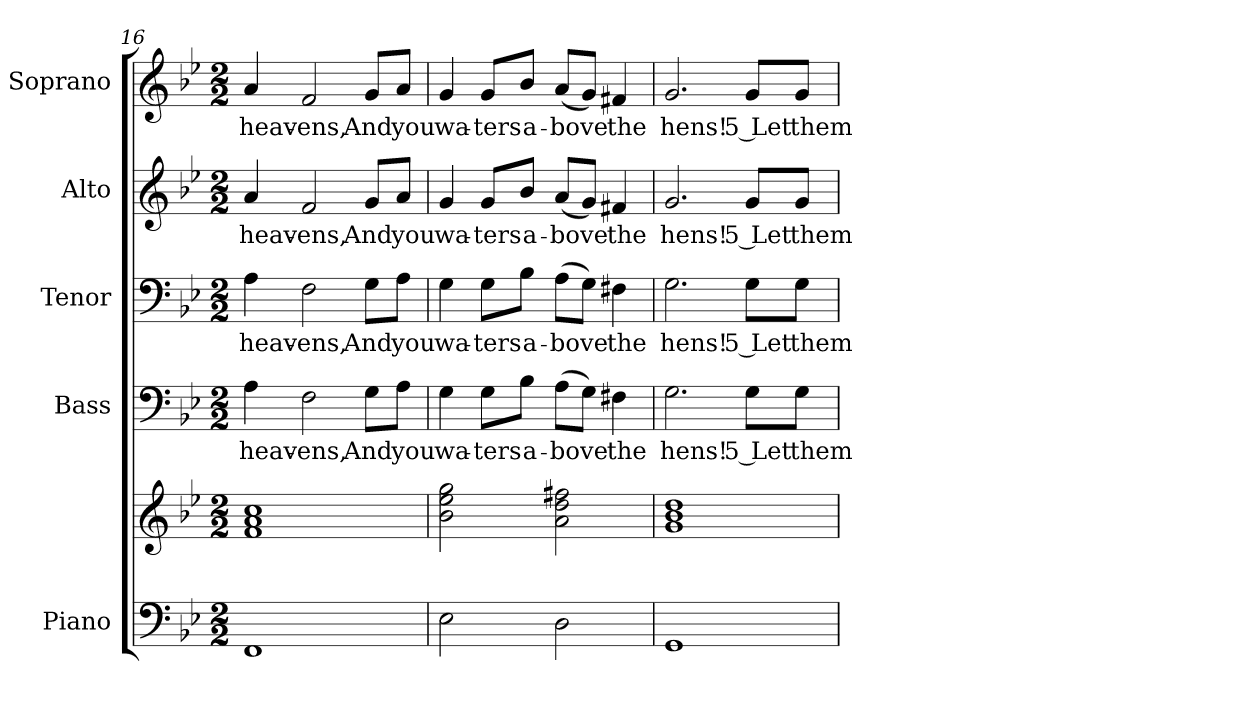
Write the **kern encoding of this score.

**kern	**kern	**kern	**text	**kern	**text	**kern	**text	**kern	**text
*part5	*part5	*part4	*part4	*part3	*part3	*part2	*part2	*part1	*part1
*staff6	*staff5	*staff4	*staff4	*staff3	*staff3	*staff2	*staff2	*staff1	*staff1
*I"Piano	*	*I"Bass	*	*I"Tenor	*	*I"Alto	*	*I"Soprano	*
*I'Pno.	*	*I'B.	*	*I'T.	*	*I'A.	*	*I'S.	*
!!LO:PB:g=z
*clefF4	*clefG2	*clefF4	*	*clefF4	*	*clefG2	*	*clefG2	*
*k[b-e-]	*k[b-e-]	*k[b-e-]	*	*k[b-e-]	*	*k[b-e-]	*	*k[b-e-]	*
*B-:	*B-:	*B-:	*	*B-:	*	*B-:	*	*B-:	*
*M2/2	*M2/2	*M2/2	*	*M2/2	*	*M2/2	*	*M2/2	*
=16	=16	=16	=16	=16	=16	=16	=16	=16	=16
!	!	!	!LO:LY:b:color=#000000	!	!	!	!	!	!
!	!	!	!	!	!LO:LY:b:color=#000000	!	!	!	!
!	!	!	!	!	!	!	!LO:LY:b:color=#000000	!	!
!	!	!	!	!	!	!	!	!	!LO:LY:b:color=#000000
1FFi	1fi 1ai 1cci	4Ai\	heav-	4Ai\	heav-	4ai/	heav-	4ai/	heav-
!	!	!	!LO:LY:b:color=#000000	!	!	!	!	!	!
!	!	!	!	!	!LO:LY:b:color=#000000	!	!	!	!
!	!	!	!	!	!	!	!LO:LY:b:color=#000000	!	!
!	!	!	!	!	!	!	!	!	!LO:LY:b:color=#000000
.	.	2Fi\	-ens,	2Fi\	-ens,	2fi/	-ens,	2fi/	-ens,
!	!	!	!LO:LY:b:color=#000000	!	!	!	!	!	!
!	!	!	!	!	!LO:LY:b:color=#000000	!	!	!	!
!	!	!	!	!	!	!	!LO:LY:b:color=#000000	!	!
!	!	!	!	!	!	!	!	!	!LO:LY:b:color=#000000
.	.	8Gi\L	And	8Gi\L	And	8gi/L	And	8gi/L	And
!	!	!	!LO:LY:b:color=#000000	!	!	!	!	!	!
!	!	!	!	!	!LO:LY:b:color=#000000	!	!	!	!
!	!	!	!	!	!	!	!LO:LY:b:color=#000000	!	!
!	!	!	!	!	!	!	!	!	!LO:LY:b:color=#000000
.	.	8Ai\J	you	8Ai\J	you	8ai/J	you	8ai/J	you
=17	=17	=17	=17	=17	=17	=17	=17	=17	=17
!	!	!	!LO:LY:b:color=#000000	!	!	!	!	!	!
!	!	!	!	!	!LO:LY:b:color=#000000	!	!	!	!
!	!	!	!	!	!	!	!LO:LY:b:color=#000000	!	!
!	!	!	!	!	!	!	!	!	!LO:LY:b:color=#000000
2E-i\	2b-i\ 2ee-i 2ggi	4Gi\	wa-	4Gi\	wa-	4gi/	wa-	4gi/	wa-
!	!	!	!LO:LY:b:color=#000000	!	!	!	!	!	!
!	!	!	!	!	!LO:LY:b:color=#000000	!	!	!	!
!	!	!	!	!	!	!	!LO:LY:b:color=#000000	!	!
!	!	!	!	!	!	!	!	!	!LO:LY:b:color=#000000
.	.	8Gi\L	-ters	8Gi\L	-ters	8gi/L	-ters	8gi/L	-ters
!	!	!	!LO:LY:b:color=#000000	!	!	!	!	!	!
!	!	!	!	!	!LO:LY:b:color=#000000	!	!	!	!
!	!	!	!	!	!	!	!LO:LY:b:color=#000000	!	!
!	!	!	!	!	!	!	!	!	!LO:LY:b:color=#000000
.	.	8B-i\J	a-	8B-i\J	a-	8b-i/J	a-	8b-i/J	a-
!	!	!	!LO:LY:b:color=#000000	!	!	!	!	!	!
!	!	!	!	!	!LO:LY:b:color=#000000	!	!	!	!
!	!	!	!	!	!	!	!LO:LY:b:color=#000000	!	!
!	!	!	!	!	!	!	!	!	!LO:LY:b:color=#000000
2Di\	2ai\ 2ddi 2ff#Xi	(8Ai\L	-bove	(8Ai\L	-bove	(8ai/L	-bove	(8ai/L	-bove
.	.	8Gi\J)	.	8Gi\J)	.	8gi/J)	.	8gi/J)	.
!	!	!	!LO:LY:b:color=#000000	!	!	!	!	!	!
!	!	!	!	!	!LO:LY:b:color=#000000	!	!	!	!
!	!	!	!	!	!	!	!LO:LY:b:color=#000000	!	!
!	!	!	!	!	!	!	!	!	!LO:LY:b:color=#000000
.	.	4F#Xi\	the	4F#Xi\	the	4f#Xi/	the	4f#Xi/	the
=18	=18	=18	=18	=18	=18	=18	=18	=18	=18
!	!	!	!LO:LY:b:color=#000000	!	!	!	!	!	!
!	!	!	!	!	!LO:LY:b:color=#000000	!	!	!	!
!	!	!	!	!	!	!	!LO:LY:b:color=#000000	!	!
!	!	!	!	!	!	!	!	!	!LO:LY:b:color=#000000
1GGi	1gi 1b-i 1ddi	2.Gi\	hens!	2.Gi\	hens!	2.gi/	hens!	2.gi/	hens!
!	!	!	!LO:LY:b:color=#000000	!	!	!	!	!	!
!	!	!	!	!	!LO:LY:b:color=#000000	!	!	!	!
!	!	!	!	!	!	!	!LO:LY:b:color=#000000	!	!
!	!	!	!	!	!	!	!	!	!LO:LY:b:color=#000000
.	.	8Gi\L	5 Let	8Gi\L	5 Let	8gi/L	5 Let	8gi/L	5 Let
!	!	!	!LO:LY:b:color=#000000	!	!	!	!	!	!
!	!	!	!	!	!LO:LY:b:color=#000000	!	!	!	!
!	!	!	!	!	!	!	!LO:LY:b:color=#000000	!	!
!	!	!	!	!	!	!	!	!	!LO:LY:b:color=#000000
.	.	8Gi\J	them	8Gi\J	them	8gi/J	them	8gi/J	them
=	=	=	=	=	=	=	=	=	=
*-	*-	*-	*-	*-	*-	*-	*-	*-	*-
